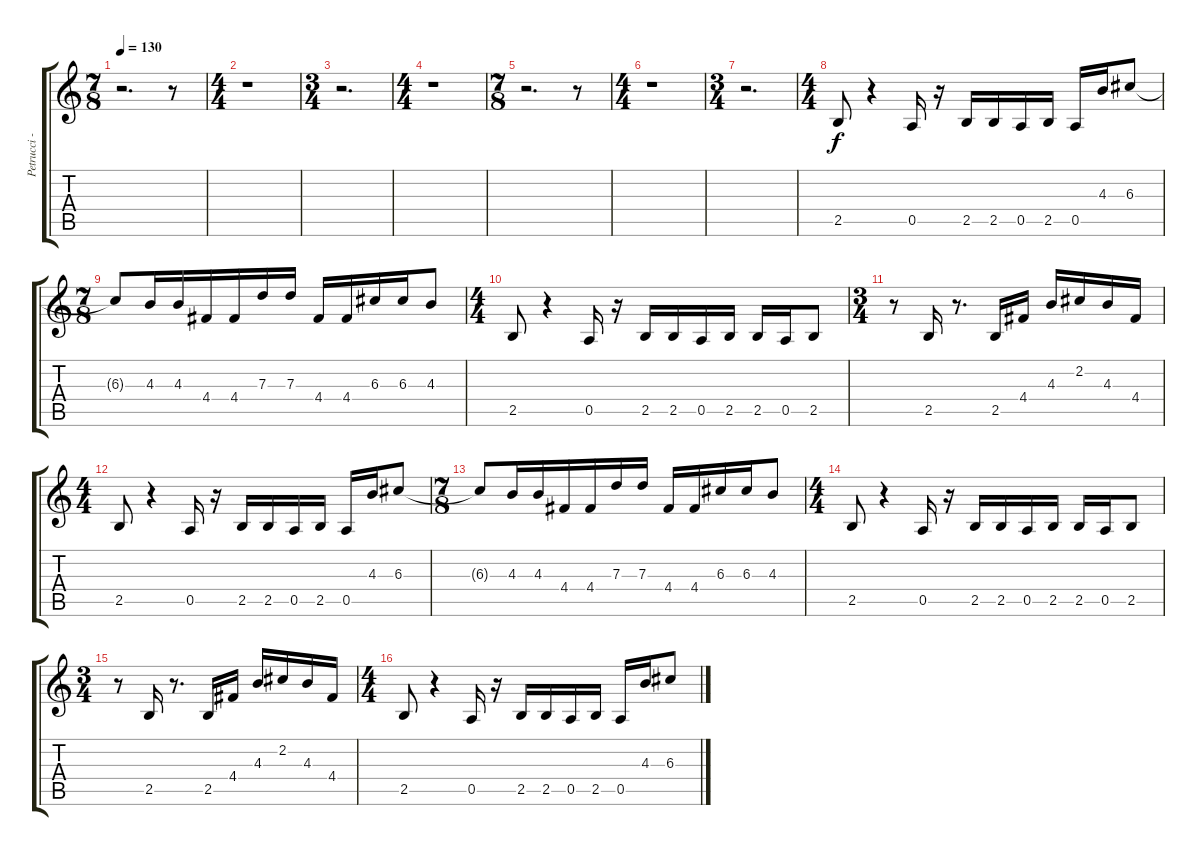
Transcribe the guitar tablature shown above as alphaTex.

\track ("Petrucci - Overdriven Guitar" "Petrucci -") {instrument distortionguitar}
\staff {score tabs}
\tuning (E4 B3 G3 D3 A2 E2) {hide}
\ts (7 8)
\tempo 130
\clef g2
\ks c
r.2{d dy f} r.8 |
\ts (4 4)
r.1 |
\ts (3 4)
r.2{d} |
\ts (4 4)
r.1 |
\ts (7 8)
r.2{d} r.8 |
\ts (4 4)
r.1 |
\ts (3 4)
r.2{d} |
\ts (4 4)
2.5.8 r.4 0.5.16 r.16 2.5.16 2.5.16 0.5.16 2.5.16 0.5.16 4.3.16 6.3.8 |
\ts (7 8)
6.3{t}.8 4.3.16 4.3.16 4.4.16 4.4.16 7.3.16 7.3.16 4.4.16 4.4.16 6.3.16 6.3.16 4.3.8 |
\ts (4 4)
2.5.8 r.4 0.5.16 r.16 2.5.16 2.5.16 0.5.16 2.5.16 2.5.16 0.5.16 2.5.8 |
\ts (3 4)
r.8 2.5.16 r.8{d} 2.5.16 4.4.16 4.3.16 2.2.16 4.3.16 4.4.16 |
\ts (4 4)
2.5.8 r.4 0.5.16 r.16 2.5.16 2.5.16 0.5.16 2.5.16 0.5.16 4.3.16 6.3.8 |
\ts (7 8)
6.3{t}.8 4.3.16 4.3.16 4.4.16 4.4.16 7.3.16 7.3.16 4.4.16 4.4.16 6.3.16 6.3.16 4.3.8 |
\ts (4 4)
2.5.8 r.4 0.5.16 r.16 2.5.16 2.5.16 0.5.16 2.5.16 2.5.16 0.5.16 2.5.8 |
\ts (3 4)
r.8 2.5.16 r.8{d} 2.5.16 4.4.16 4.3.16 2.2.16 4.3.16 4.4.16 |
\ts (4 4)
2.5.8 r.4 0.5.16 r.16 2.5.16 2.5.16 0.5.16 2.5.16 0.5.16 4.3.16 6.3.8
